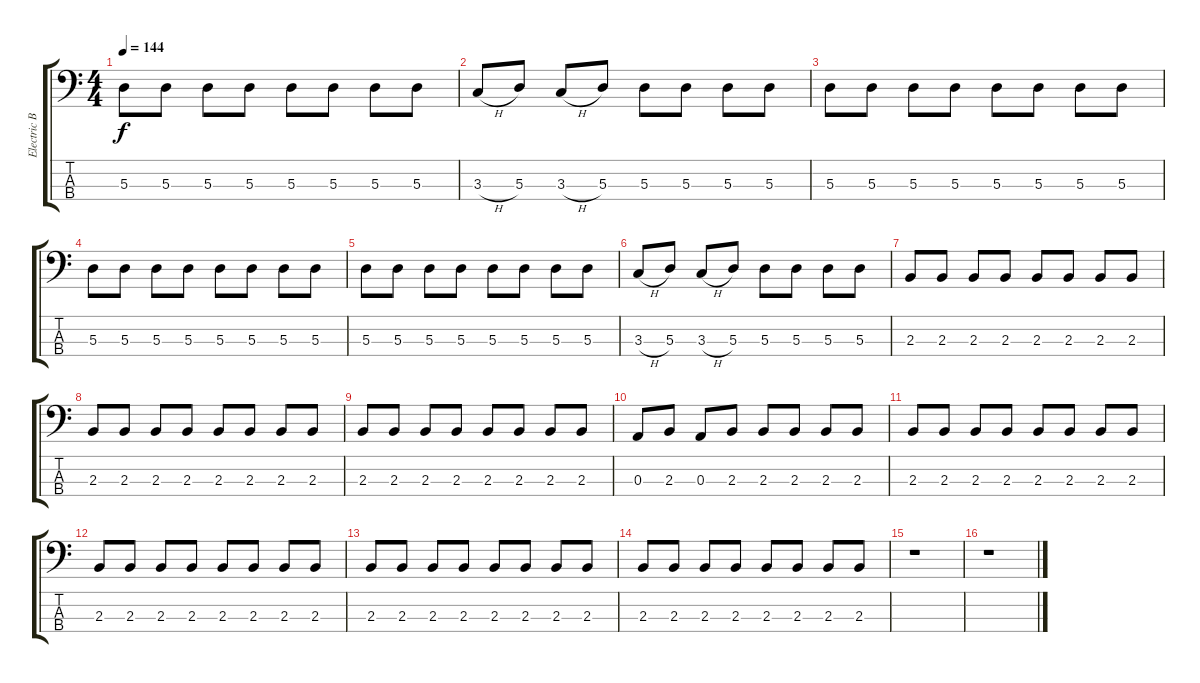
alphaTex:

\track ("Electric Bass" "Electric B") {instrument electricbassfinger}
\staff {score tabs}
\tuning (G2 D2 A1 E1) {hide}
\ts (4 4)
\tempo 144
\clef f4
\ks c
5.3.8{dy f} 5.3.8 5.3.8 5.3.8 5.3.8 5.3.8 5.3.8 5.3.8 |
3.3{h}.8 5.3.8 3.3{h}.8 5.3.8 5.3.8 5.3.8 5.3.8 5.3.8 |
5.3.8 5.3.8 5.3.8 5.3.8 5.3.8 5.3.8 5.3.8 5.3.8 |
5.3.8 5.3.8 5.3.8 5.3.8 5.3.8 5.3.8 5.3.8 5.3.8 |
5.3.8 5.3.8 5.3.8 5.3.8 5.3.8 5.3.8 5.3.8 5.3.8 |
3.3{h}.8 5.3.8 3.3{h}.8 5.3.8 5.3.8 5.3.8 5.3.8 5.3.8 |
\section ("" "")
2.3.8 2.3.8 2.3.8 2.3.8 2.3.8 2.3.8 2.3.8 2.3.8 |
2.3.8 2.3.8 2.3.8 2.3.8 2.3.8 2.3.8 2.3.8 2.3.8 |
2.3.8 2.3.8 2.3.8 2.3.8 2.3.8 2.3.8 2.3.8 2.3.8 |
0.3.8 2.3.8 0.3.8 2.3.8 2.3.8 2.3.8 2.3.8 2.3.8 |
2.3.8 2.3.8 2.3.8 2.3.8 2.3.8 2.3.8 2.3.8 2.3.8 |
2.3.8 2.3.8 2.3.8 2.3.8 2.3.8 2.3.8 2.3.8 2.3.8 |
2.3.8 2.3.8 2.3.8 2.3.8 2.3.8 2.3.8 2.3.8 2.3.8 |
2.3.8 2.3.8 2.3.8 2.3.8 2.3.8 2.3.8 2.3.8 2.3.8 |
\section ("" "")
r.1 |
r.1
